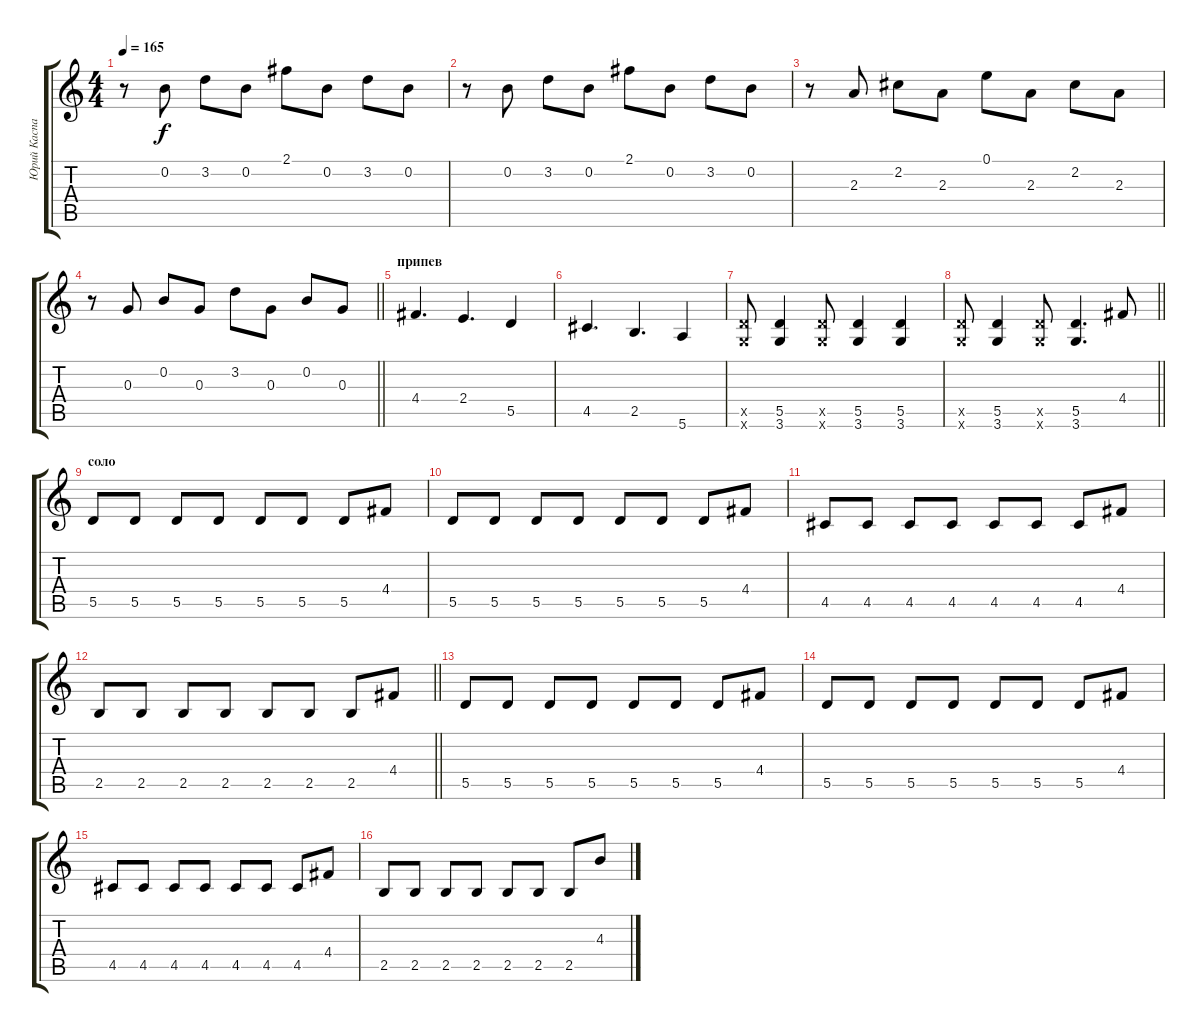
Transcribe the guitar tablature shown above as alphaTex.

\track ("Юрий Каспарян" "Юрий Каспа") {instrument overdrivenguitar}
\staff {score tabs}
\tuning (E4 B3 G3 D3 A2 E2) {hide}
\ts (4 4)
\tempo 165
\clef g2
\ks c
r.8{dy f} 0.2.8 3.2.8 0.2.8 2.1.8 0.2.8 3.2.8 0.2.8 |
r.8 0.2.8 3.2.8 0.2.8 2.1.8 0.2.8 3.2.8 0.2.8 |
r.8 2.3.8 2.2.8 2.3.8 0.1.8 2.3.8 2.2.8 2.3.8 |
\barLineRight lightlight
r.8 0.3.8 0.2.8 0.3.8 3.2.8 0.3.8 0.2.8 0.3.8{volume 14} |
\section ("" "припев")
4.4.4{d} 2.4.4{d} 5.5.4 |
4.5.4{d} 2.5.4{d} 5.6.4 |
(5.5{x} 3.6{x}).8 (5.5 3.6).4 (5.5{x} 3.6{x}).8 (5.5 3.6).4 (5.5 3.6).4 |
\barLineRight lightlight
(5.5{x} 3.6{x}).8 (5.5 3.6).4 (5.5{x} 3.6{x}).8 (5.5 3.6).4{d} 4.4.8 |
\section ("" "соло")
5.5.8 5.5.8 5.5.8 5.5.8 5.5.8 5.5.8 5.5.8 4.4.8 |
5.5.8 5.5.8 5.5.8 5.5.8 5.5.8 5.5.8 5.5.8 4.4.8 |
4.5.8 4.5.8 4.5.8 4.5.8 4.5.8 4.5.8 4.5.8 4.4.8 |
\barLineRight lightlight
2.5.8 2.5.8 2.5.8 2.5.8 2.5.8 2.5.8 2.5.8 4.4.8 |
\section ("" "")
5.5.8 5.5.8 5.5.8 5.5.8 5.5.8 5.5.8 5.5.8 4.4.8 |
5.5.8 5.5.8 5.5.8 5.5.8 5.5.8 5.5.8 5.5.8 4.4.8 |
4.5.8 4.5.8 4.5.8 4.5.8 4.5.8 4.5.8 4.5.8 4.4.8 |
2.5.8 2.5.8 2.5.8 2.5.8 2.5.8 2.5.8 2.5.8 4.3.8
